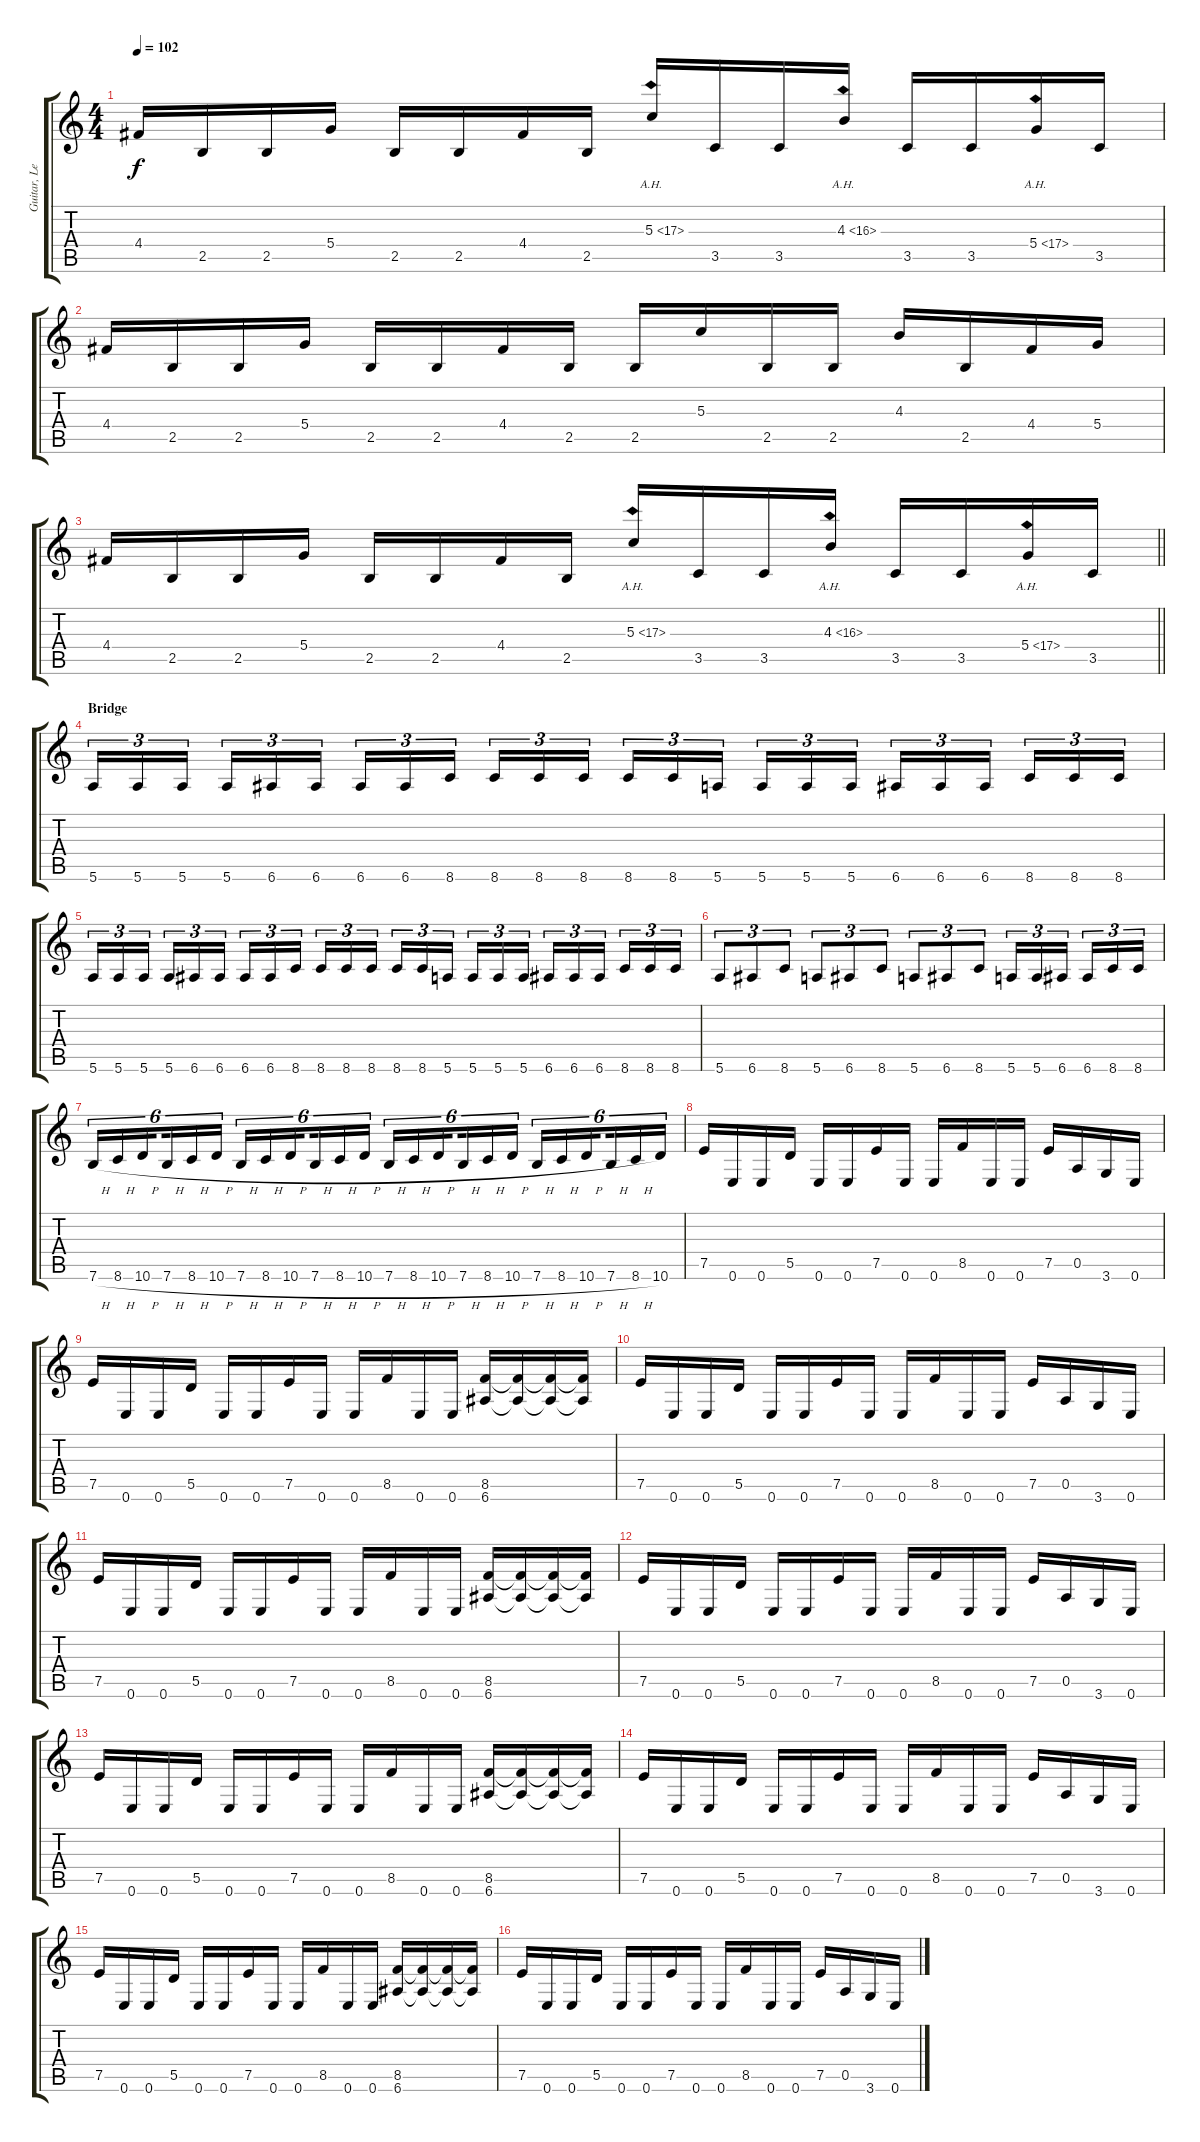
\track ("Guitar, Lead" "Guitar, Le") {instrument overdrivenguitar}
\staff {score tabs}
\tuning (E4 B3 G3 D3 A2 E2) {hide}
\ts (4 4)
\tempo 102
\clef g2
\ks c
4.4.16{dy f} 2.5.16 2.5.16 5.4.16 2.5.16 2.5.16 4.4.16 2.5.16 5.3{ah 12}.16 3.5.16 3.5.16 4.3{ah 12}.16 3.5.16 3.5.16 5.4{ah 12}.16 3.5.16 |
4.4.16 2.5.16 2.5.16 5.4.16 2.5.16 2.5.16 4.4.16 2.5.16 2.5.16 5.3.16 2.5.16 2.5.16 4.3.16 2.5.16 4.4.16 5.4.16 |
\barLineRight lightlight
4.4.16 2.5.16 2.5.16 5.4.16 2.5.16 2.5.16 4.4.16 2.5.16 5.3{ah 12}.16 3.5.16 3.5.16 4.3{ah 12}.16 3.5.16 3.5.16 5.4{ah 12}.16 3.5.16 |
\section ("" "Bridge")
5.6.16{tu (3 2)} 5.6.16{tu (3 2)} 5.6.16{tu (3 2) beam splitsecondary} 5.6.16{tu (3 2)} 6.6.16{tu (3 2)} 6.6.16{tu (3 2)} 6.6.16{tu (3 2)} 6.6.16{tu (3 2)} 8.6.16{tu (3 2) beam splitsecondary} 8.6.16{tu (3 2)} 8.6.16{tu (3 2)} 8.6.16{tu (3 2)} 8.6.16{tu (3 2)} 8.6.16{tu (3 2)} 5.6.16{tu (3 2) beam splitsecondary} 5.6.16{tu (3 2)} 5.6.16{tu (3 2)} 5.6.16{tu (3 2)} 6.6.16{tu (3 2)} 6.6.16{tu (3 2)} 6.6.16{tu (3 2) beam splitsecondary} 8.6.16{tu (3 2)} 8.6.16{tu (3 2)} 8.6.16{tu (3 2)} |
5.6.16{tu (3 2)} 5.6.16{tu (3 2)} 5.6.16{tu (3 2) beam splitsecondary} 5.6.16{tu (3 2)} 6.6.16{tu (3 2)} 6.6.16{tu (3 2)} 6.6.16{tu (3 2)} 6.6.16{tu (3 2)} 8.6.16{tu (3 2) beam splitsecondary} 8.6.16{tu (3 2)} 8.6.16{tu (3 2)} 8.6.16{tu (3 2)} 8.6.16{tu (3 2)} 8.6.16{tu (3 2)} 5.6.16{tu (3 2) beam splitsecondary} 5.6.16{tu (3 2)} 5.6.16{tu (3 2)} 5.6.16{tu (3 2)} 6.6.16{tu (3 2)} 6.6.16{tu (3 2)} 6.6.16{tu (3 2) beam splitsecondary} 8.6.16{tu (3 2)} 8.6.16{tu (3 2)} 8.6.16{tu (3 2)} |
5.6.8{tu (3 2)} 6.6.8{tu (3 2)} 8.6.8{tu (3 2)} 5.6.8{tu (3 2)} 6.6.8{tu (3 2)} 8.6.8{tu (3 2)} 5.6.8{tu (3 2)} 6.6.8{tu (3 2)} 8.6.8{tu (3 2)} 5.6.16{tu (3 2)} 5.6.16{tu (3 2)} 6.6.16{tu (3 2) beam splitsecondary} 6.6.16{tu (3 2)} 8.6.16{tu (3 2)} 8.6.16{tu (3 2)} |
7.6{h}.16{tu (6 4)} 8.6{h}.16{tu (6 4)} 10.6{h}.16{tu (6 4) beam splitsecondary} 7.6{h}.16{tu (6 4)} 8.6{h}.16{tu (6 4)} 10.6{h}.16{tu (6 4)} 7.6{h}.16{tu (6 4)} 8.6{h}.16{tu (6 4)} 10.6{h}.16{tu (6 4) beam splitsecondary} 7.6{h}.16{tu (6 4)} 8.6{h}.16{tu (6 4)} 10.6{h}.16{tu (6 4)} 7.6{h}.16{tu (6 4)} 8.6{h}.16{tu (6 4)} 10.6{h}.16{tu (6 4) beam splitsecondary} 7.6{h}.16{tu (6 4)} 8.6{h}.16{tu (6 4)} 10.6{h}.16{tu (6 4)} 7.6{h}.16{tu (6 4)} 8.6{h}.16{tu (6 4)} 10.6{h}.16{tu (6 4) beam splitsecondary} 7.6{h}.16{tu (6 4)} 8.6{h}.16{tu (6 4)} 10.6.16{tu (6 4)} |
7.5.16 0.6.16 0.6.16 5.5.16 0.6.16 0.6.16 7.5.16 0.6.16 0.6.16 8.5.16 0.6.16 0.6.16 7.5.16 0.5.16 3.6.16 0.6.16 |
7.5.16 0.6.16 0.6.16 5.5.16 0.6.16 0.6.16 7.5.16 0.6.16 0.6.16 8.5.16 0.6.16 0.6.16 (8.5 6.6).16 (8.5{t} 6.6{t}).16 (8.5{t} 6.6{t}).16 (8.5{t} 6.6{t}).16 |
7.5.16 0.6.16 0.6.16 5.5.16 0.6.16 0.6.16 7.5.16 0.6.16 0.6.16 8.5.16 0.6.16 0.6.16 7.5.16 0.5.16 3.6.16 0.6.16 |
7.5.16 0.6.16 0.6.16 5.5.16 0.6.16 0.6.16 7.5.16 0.6.16 0.6.16 8.5.16 0.6.16 0.6.16 (8.5 6.6).16 (8.5{t} 6.6{t}).16 (8.5{t} 6.6{t}).16 (8.5{t} 6.6{t}).16 |
7.5.16 0.6.16 0.6.16 5.5.16 0.6.16 0.6.16 7.5.16 0.6.16 0.6.16 8.5.16 0.6.16 0.6.16 7.5.16 0.5.16 3.6.16 0.6.16 |
7.5.16 0.6.16 0.6.16 5.5.16 0.6.16 0.6.16 7.5.16 0.6.16 0.6.16 8.5.16 0.6.16 0.6.16 (8.5 6.6).16 (8.5{t} 6.6{t}).16 (8.5{t} 6.6{t}).16 (8.5{t} 6.6{t}).16 |
7.5.16 0.6.16 0.6.16 5.5.16 0.6.16 0.6.16 7.5.16 0.6.16 0.6.16 8.5.16 0.6.16 0.6.16 7.5.16 0.5.16 3.6.16 0.6.16 |
7.5.16 0.6.16 0.6.16 5.5.16 0.6.16 0.6.16 7.5.16 0.6.16 0.6.16 8.5.16 0.6.16 0.6.16 (8.5 6.6).16 (8.5{t} 6.6{t}).16 (8.5{t} 6.6{t}).16 (8.5{t} 6.6{t}).16 |
7.5.16 0.6.16 0.6.16 5.5.16 0.6.16 0.6.16 7.5.16 0.6.16 0.6.16 8.5.16 0.6.16 0.6.16 7.5.16 0.5.16 3.6.16 0.6.16
